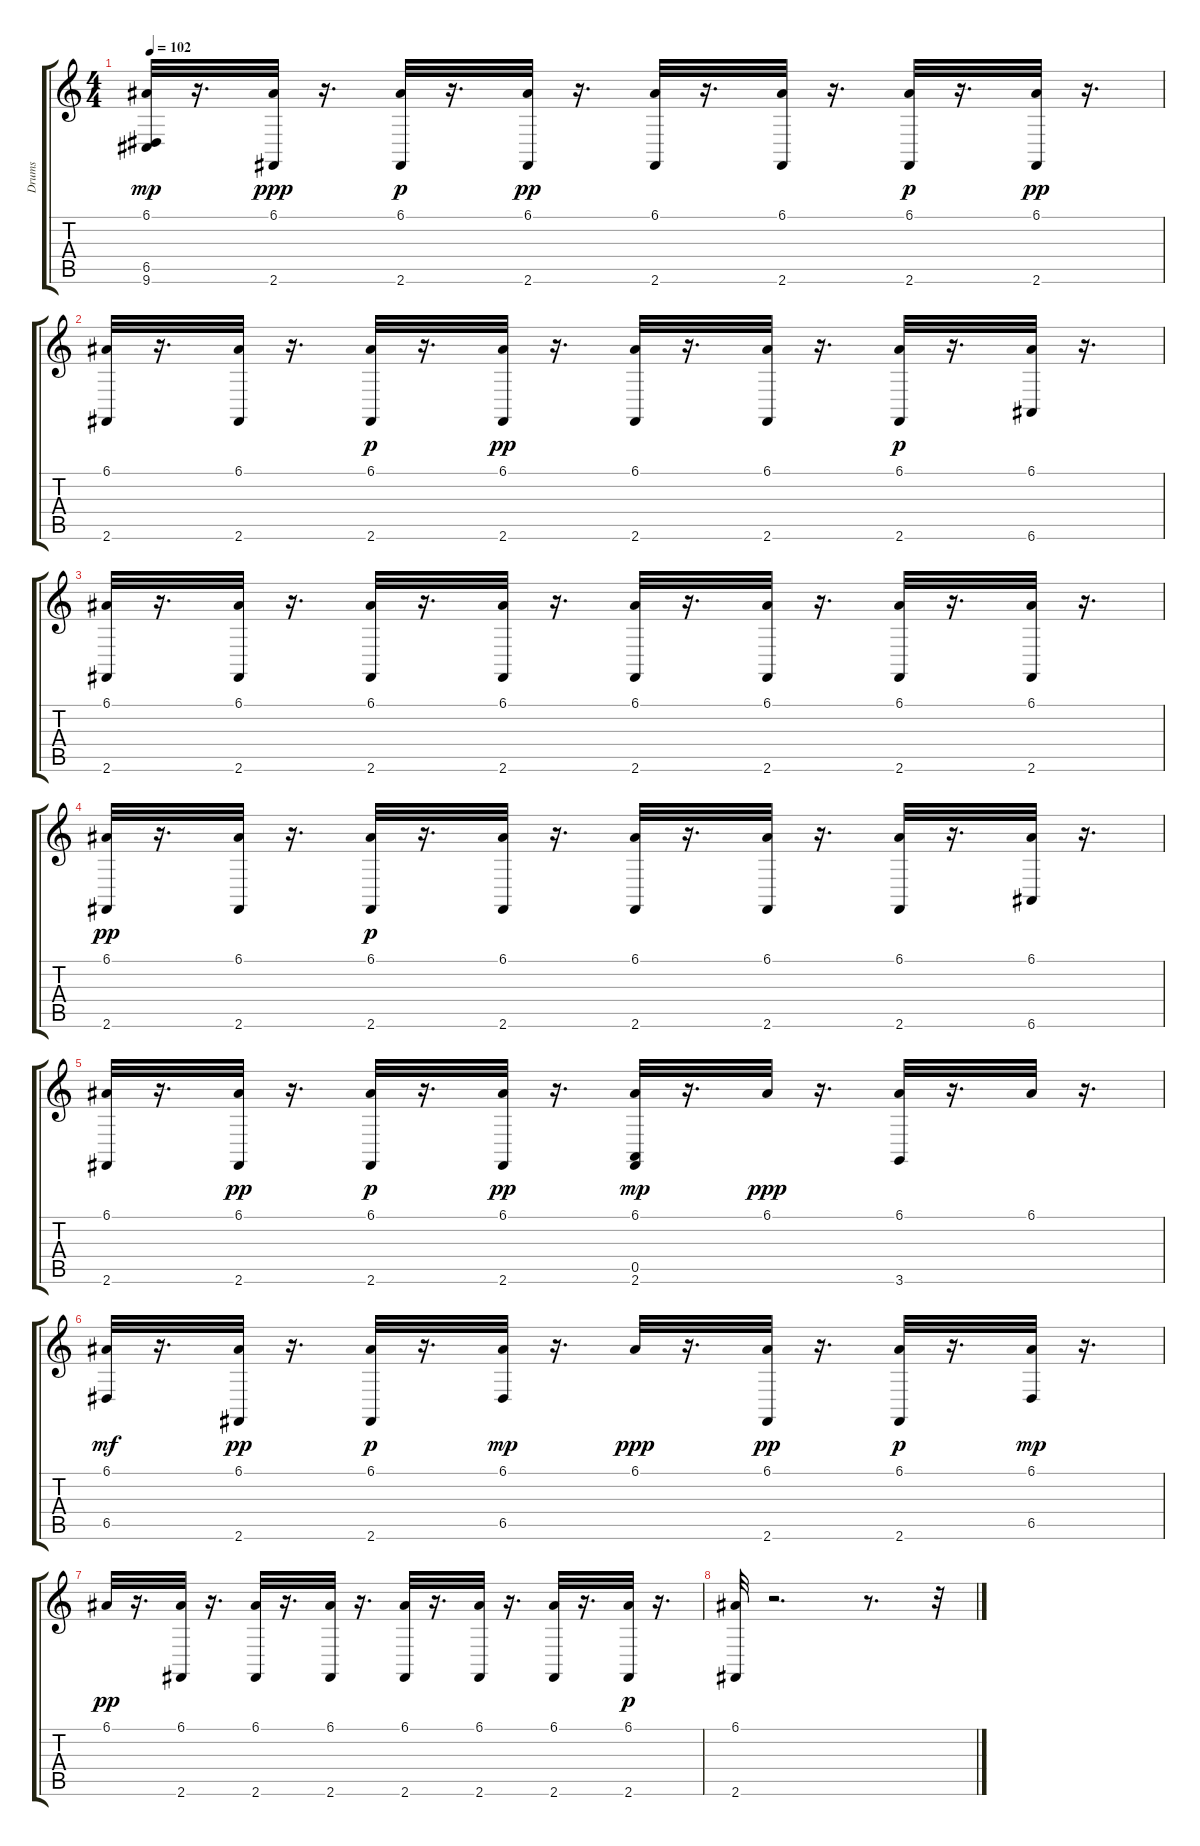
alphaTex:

\track ("Drums" "Drums") {instrument synthdrum}
\staff {score tabs}
\tuning (E4 B3 G3 D3 A2 E2) {hide}
\ts (4 4)
\tempo 102
\clef g2
\ks c
(6.1 6.5 9.6).32{dy mp} r.16{d} (6.1 2.6).32{dy ppp} r.16{d} (6.1 2.6).32{dy p} r.16{d} (6.1 2.6).32{dy pp} r.16{d} (6.1 2.6).32 r.16{d} (6.1 2.6).32 r.16{d} (6.1 2.6).32{dy p} r.16{d} (6.1 2.6).32{dy pp} r.16{d} |
(6.1 2.6).32 r.16{d} (6.1 2.6).32 r.16{d} (6.1 2.6).32{dy p} r.16{d} (6.1 2.6).32{dy pp} r.16{d} (6.1 2.6).32 r.16{d} (6.1 2.6).32 r.16{d} (6.1 2.6).32{dy p} r.16{d} (6.1 6.6).32 r.16{d} |
(6.1 2.6).32 r.16{d} (6.1 2.6).32 r.16{d} (6.1 2.6).32 r.16{d} (6.1 2.6).32 r.16{d} (6.1 2.6).32 r.16{d} (6.1 2.6).32 r.16{d} (6.1 2.6).32 r.16{d} (6.1 2.6).32 r.16{d} |
(6.1 2.6).32{dy pp} r.16{d} (6.1 2.6).32 r.16{d} (6.1 2.6).32{dy p} r.16{d} (6.1 2.6).32 r.16{d} (6.1 2.6).32 r.16{d} (6.1 2.6).32 r.16{d} (6.1 2.6).32 r.16{d} (6.1 6.6).32 r.16{d} |
(6.1 2.6).32 r.16{d} (6.1 2.6).32{dy pp} r.16{d} (6.1 2.6).32{dy p} r.16{d} (6.1 2.6).32{dy pp} r.16{d} (6.1 0.5 2.6).32{dy mp} r.16{d} 6.1.32{dy ppp} r.16{d} (6.1 3.6).32 r.16{d} 6.1.32 r.16{d} |
(6.1 6.5).32{dy mf} r.16{d} (6.1 2.6).32{dy pp} r.16{d} (6.1 2.6).32{dy p} r.16{d} (6.1 6.5).32{dy mp} r.16{d} 6.1.32{dy ppp} r.16{d} (6.1 2.6).32{dy pp} r.16{d} (6.1 2.6).32{dy p} r.16{d} (6.1 6.5).32{dy mp} r.16{d} |
6.1.32{dy pp} r.16{d} (6.1 2.6).32 r.16{d} (6.1 2.6).32 r.16{d} (6.1 2.6).32 r.16{d} (6.1 2.6).32 r.16{d} (6.1 2.6).32 r.16{d} (6.1 2.6).32 r.16{d} (6.1 2.6).32{dy p} r.16{d} |
(6.1 2.6).32 r.2{d} r.8{d} r.32
